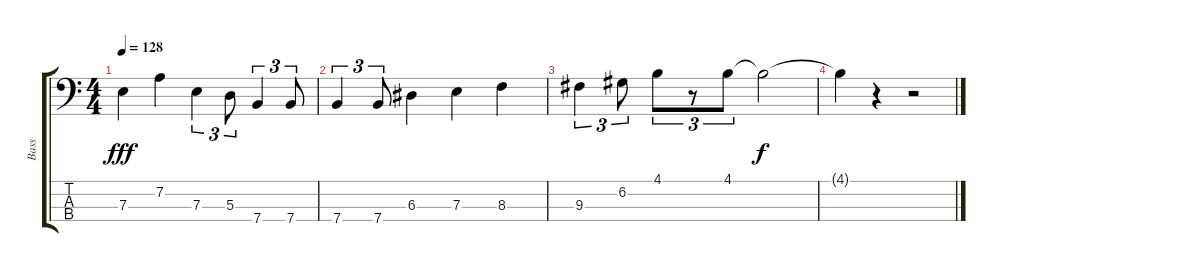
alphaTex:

\track ("Bass" "Bass") {instrument electricbassfinger}
\staff {score tabs}
\tuning (G2 D2 A1 E1) {hide}
\ts (4 4)
\tempo 128
\clef f4
\ks c
7.3.4{dy fff} 7.2.4 7.3.4{tu (3 2)} 5.3.8{tu (3 2)} 7.4.4{tu (3 2)} 7.4.8{tu (3 2)} |
7.4.4{tu (3 2)} 7.4.8{tu (3 2)} 6.3.4 7.3.4 8.3.4 |
9.3.4{tu (3 2)} 6.2.8{tu (3 2)} 4.1.8{tu (3 2)} r.8{tu (3 2)} 4.1.8{tu (3 2)} 4.1{t}.2{dy f} |
4.1{t}.4 r.4 r.2
